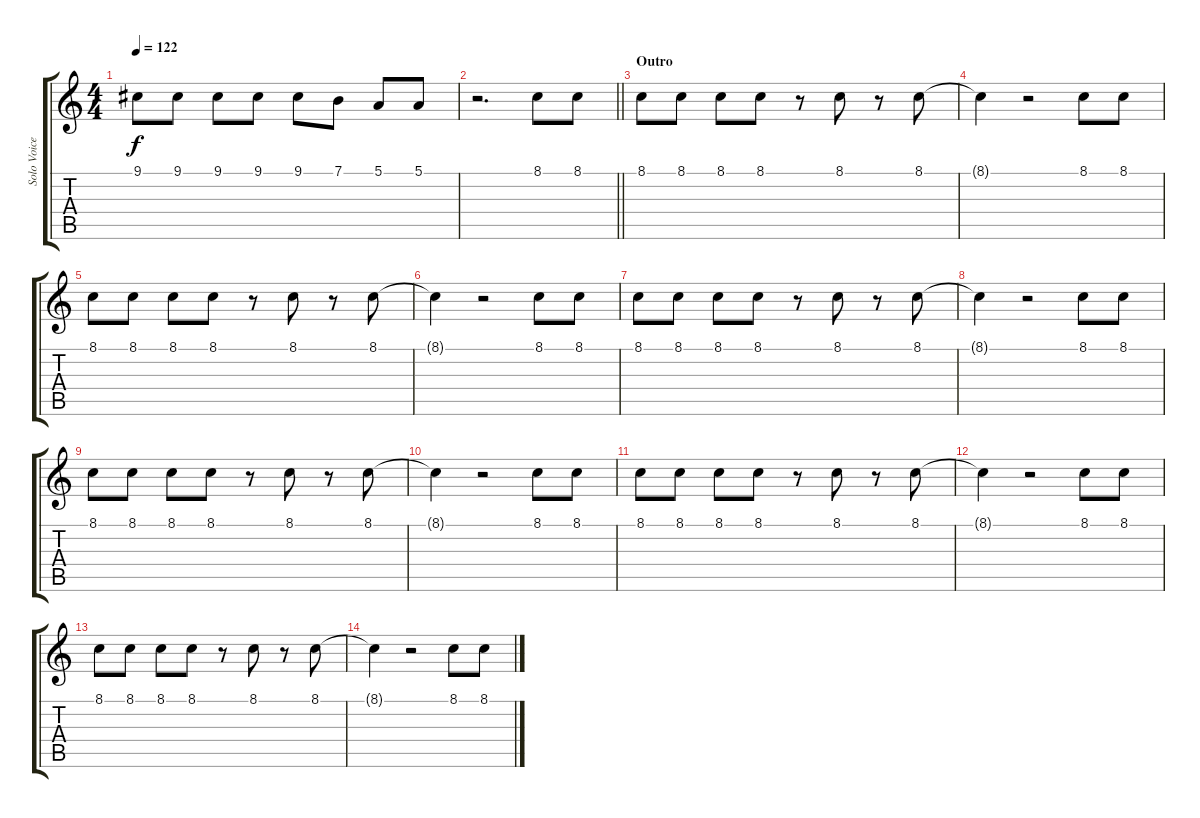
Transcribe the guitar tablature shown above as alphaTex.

\track ("Solo Voice" "Solo Voice") {instrument voiceoohs}
\staff {score tabs}
\tuning (E4 B3 G3 D3 A2 E2) {hide}
\ts (4 4)
\tempo 122
\clef g2
\ks c
9.1.8{dy f} 9.1.8 9.1.8 9.1.8 9.1.8 7.1.8 5.1.8 5.1.8 |
\barLineRight lightlight
r.2{d} 8.1.8 8.1.8 |
\section ("" "Outro")
8.1.8{volume 15} 8.1.8 8.1.8 8.1.8 r.8 8.1.8 r.8 8.1.8 |
8.1{t}.4{volume 15} r.2 8.1.8 8.1.8 |
8.1.8{volume 14} 8.1.8 8.1.8 8.1.8 r.8 8.1.8 r.8 8.1.8 |
8.1{t}.4{volume 13} r.2 8.1.8 8.1.8 |
8.1.8{volume 12} 8.1.8 8.1.8 8.1.8 r.8 8.1.8 r.8 8.1.8 |
8.1{t}.4{volume 11} r.2 8.1.8{volume 10} 8.1.8 |
8.1.8 8.1.8 8.1.8 8.1.8{volume 9} r.8 8.1.8 r.8 8.1.8 |
8.1{t}.4{volume 7} r.2 8.1.8{volume 6} 8.1.8 |
8.1.8{volume 5} 8.1.8 8.1.8 8.1.8 r.8{volume 4} 8.1.8 r.8 8.1.8 |
8.1{t}.4{volume 3} r.2 8.1.8{volume 2} 8.1.8 |
8.1.8 8.1.8{volume 1} 8.1.8 8.1.8 r.8 8.1.8 r.8{volume 0} 8.1.8 |
8.1{t}.4 r.2 8.1.8 8.1.8
